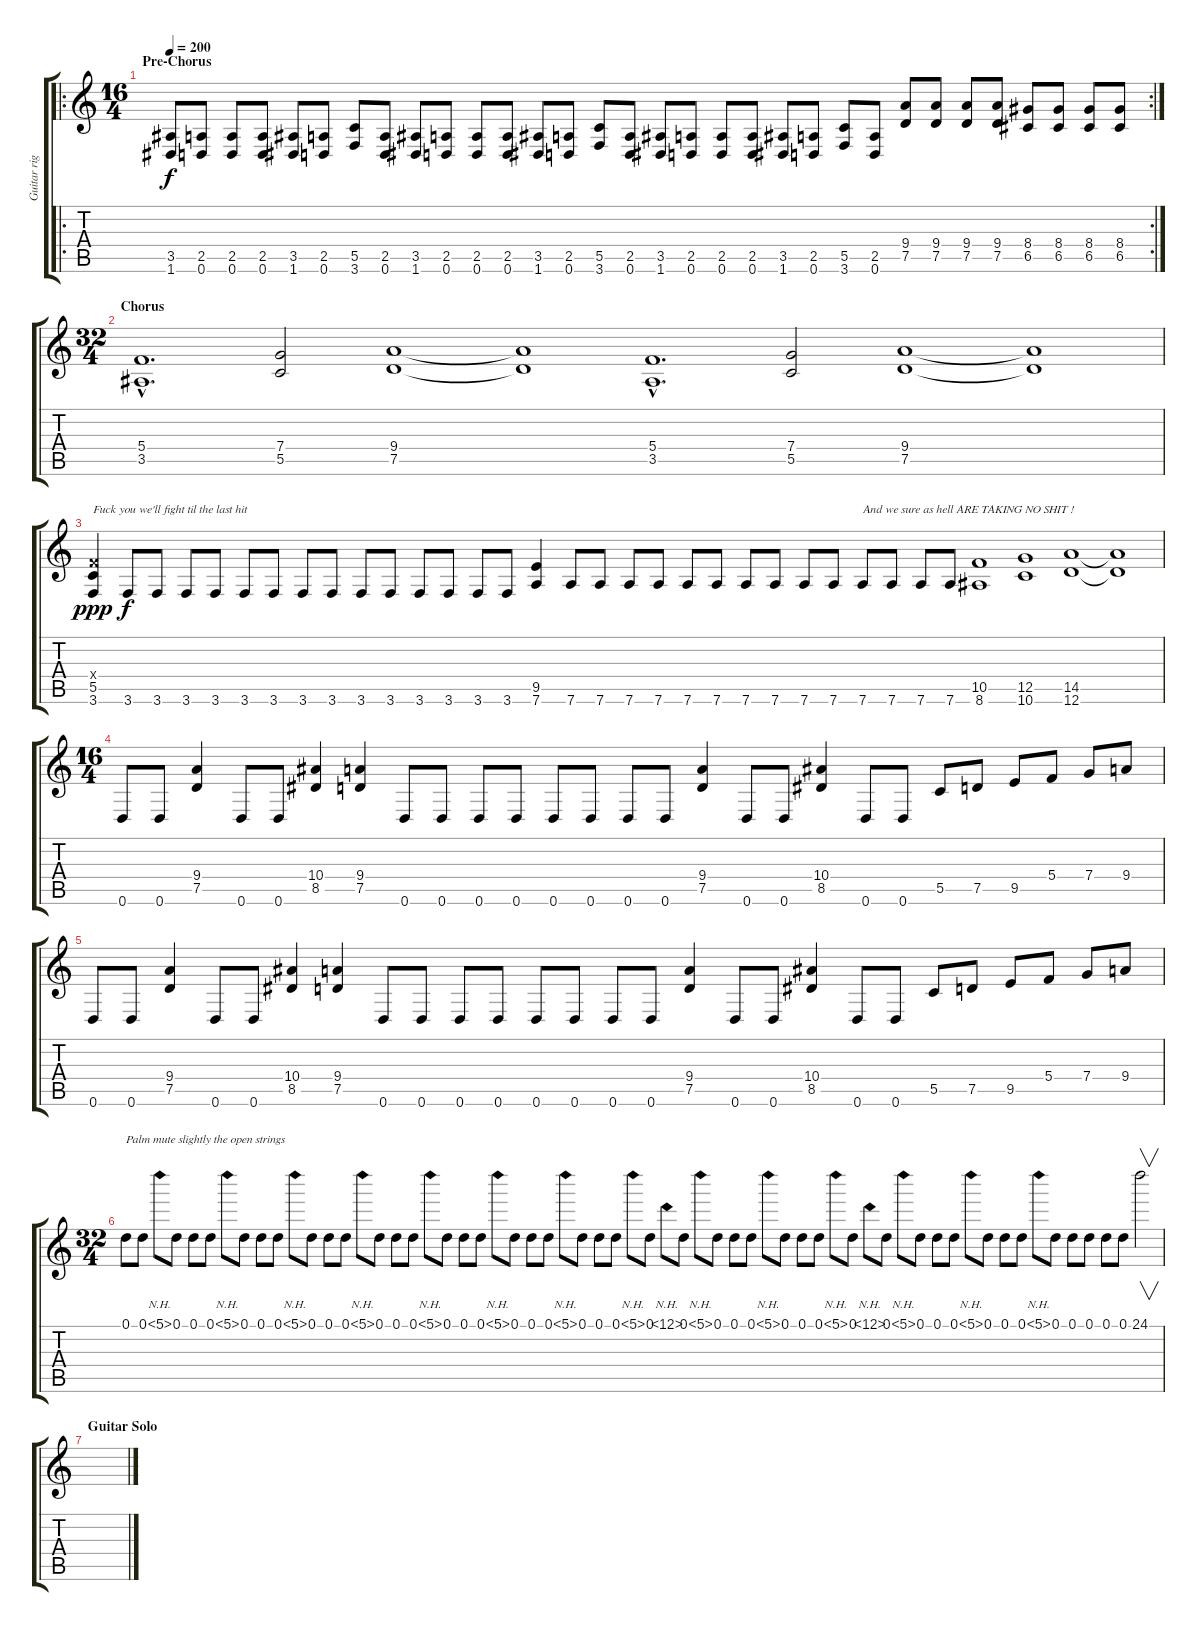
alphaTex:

\track ("Guitar right" "Guitar rig") {instrument distortionguitar}
\staff {score tabs}
\tuning (D4 A3 F3 C3 G2 D2) {hide}
\ro
\rc 2
\ts (16 4)
\section ("" "Pre-Chorus")
\tempo 200
\clef g2
\ks c
(3.5 1.6).8{dy f} (2.5 0.6).8 (2.5 0.6).8 (2.5 0.6).8 (3.5 1.6).8 (2.5 0.6).8 (5.5 3.6).8 (2.5 0.6).8 (3.5 1.6).8 (2.5 0.6).8 (2.5 0.6).8 (2.5 0.6).8 (3.5 1.6).8 (2.5 0.6).8 (5.5 3.6).8 (2.5 0.6).8 (3.5 1.6).8 (2.5 0.6).8 (2.5 0.6).8 (2.5 0.6).8 (3.5 1.6).8 (2.5 0.6).8 (5.5 3.6).8 (2.5 0.6).8 (9.4 7.5).8 (9.4 7.5).8 (9.4 7.5).8 (9.4 7.5).8 (8.4 6.5).8 (8.4 6.5).8 (8.4 6.5).8 (8.4 6.5).8 |
\ts (32 4)
\section ("" "Chorus")
(5.4{hac} 3.5{hac}).1{d} (7.4 5.5).2 (9.4 7.5).1 (9.4{t} 7.5{t}).1 (5.4{hac} 3.5{hac}).1{d} (7.4 5.5).2 (9.4 7.5).1 (9.4{t} 7.5{t}).1 |
(5.4{x} 5.5 3.6).4{txt "Fuck you we'll fight til the last hit" dy ppp} 3.6.8{dy f} 3.6.8 3.6.8 3.6.8 3.6.8 3.6.8 3.6.8 3.6.8 3.6.8 3.6.8 3.6.8 3.6.8 3.6.8 3.6.8 (9.5 7.6).4 7.6.8 7.6.8 7.6.8 7.6.8 7.6.8 7.6.8 7.6.8 7.6.8 7.6.8 7.6.8 7.6.8{txt "And we sure as hell ARE TAKING NO SHIT !"} 7.6.8 7.6.8 7.6.8 (10.5 8.6).1 (12.5 10.6).1 (14.5 12.6).1 (14.5{t} 12.6{t}).1 |
\ts (16 4)
0.6.8 0.6.8 (9.4 7.5).4 0.6.8 0.6.8 (10.4 8.5).4 (9.4 7.5).4 0.6.8 0.6.8 0.6.8 0.6.8 0.6.8 0.6.8 0.6.8 0.6.8 (9.4 7.5).4 0.6.8 0.6.8 (10.4 8.5).4 0.6.8 0.6.8 5.5.8 7.5.8 9.5.8 5.4.8 7.4.8 9.4.8 |
0.6.8 0.6.8 (9.4 7.5).4 0.6.8 0.6.8 (10.4 8.5).4 (9.4 7.5).4 0.6.8 0.6.8 0.6.8 0.6.8 0.6.8 0.6.8 0.6.8 0.6.8 (9.4 7.5).4 0.6.8 0.6.8 (10.4 8.5).4 0.6.8 0.6.8 5.5.8 7.5.8 9.5.8 5.4.8 7.4.8 9.4.8 |
\ts (32 4)
0.1.8{txt "Palm mute slightly the open strings"} 0.1.8 5.1{nh}.8 0.1.8 0.1.8 0.1.8 5.1{nh}.8 0.1.8 0.1.8 0.1.8 5.1{nh}.8 0.1.8 0.1.8 0.1.8 5.1{nh}.8 0.1.8 0.1.8 0.1.8 5.1{nh}.8 0.1.8 0.1.8 0.1.8 5.1{nh}.8 0.1.8 0.1.8 0.1.8 5.1{nh}.8 0.1.8 0.1.8 0.1.8 5.1{nh}.8 0.1.8 0.1{nh}.8 0.1.8 5.1{nh}.8 0.1.8 0.1.8 0.1.8 5.1{nh}.8 0.1.8 0.1.8 0.1.8 5.1{nh}.8 0.1.8 0.1{nh}.8 0.1.8 5.1{nh}.8 0.1.8 0.1.8 0.1.8 5.1{nh}.8 0.1.8 0.1.8 0.1.8 5.1{nh}.8 0.1.8 0.1.8 0.1.8 0.1.8 0.1.8 24.1.2{v} |
\section ("" "Guitar Solo")
